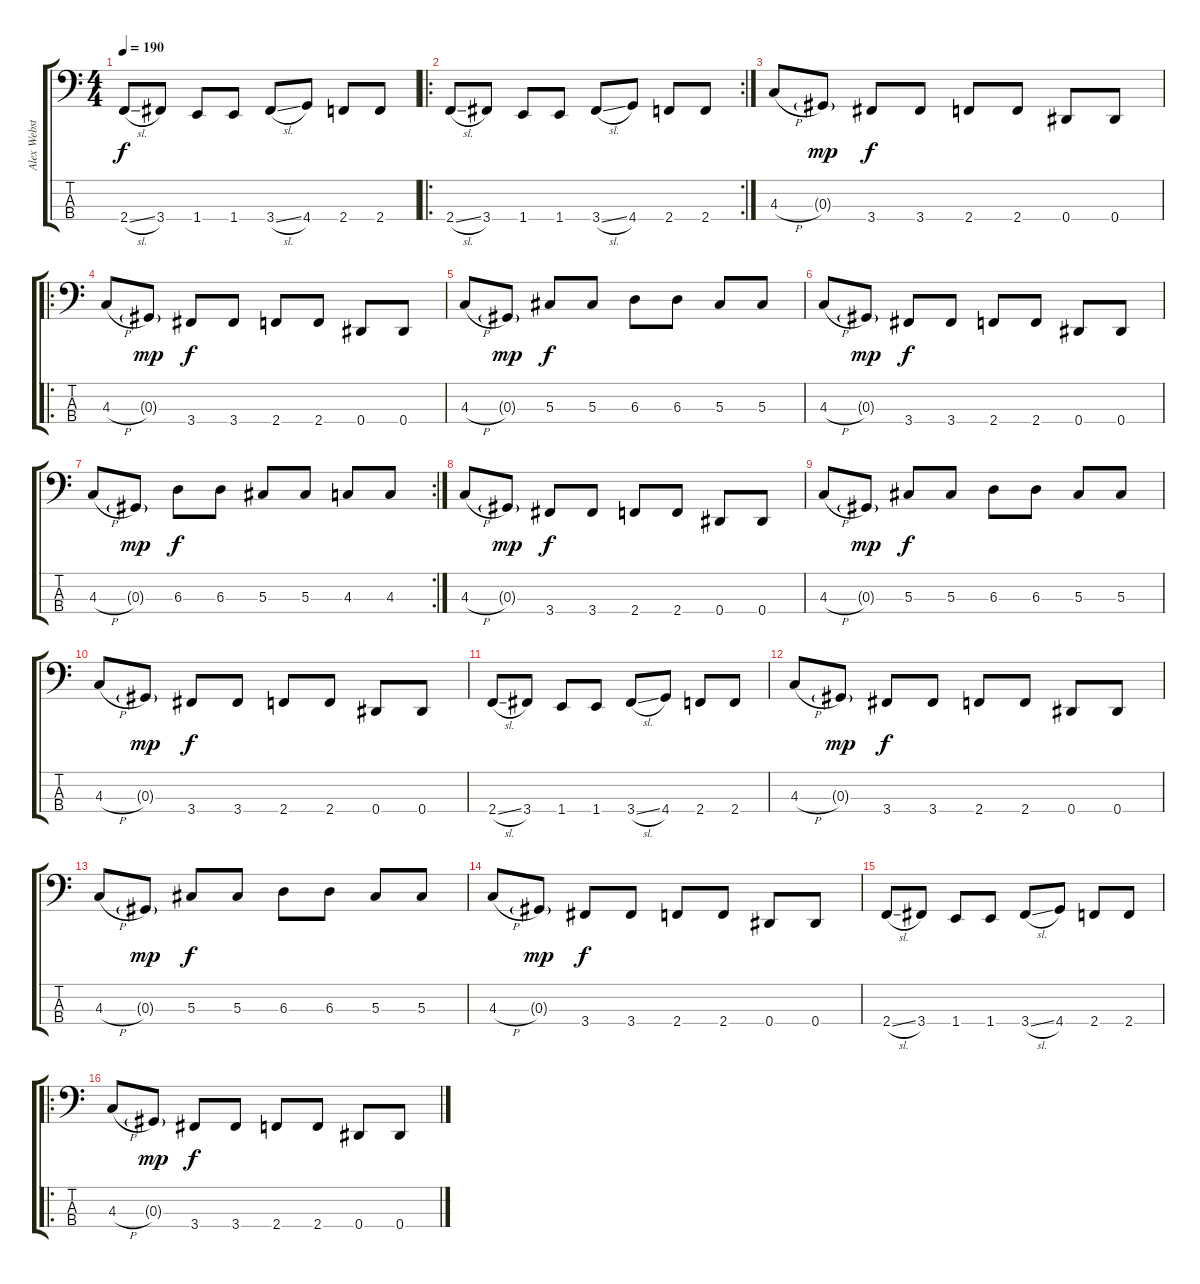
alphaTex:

\track ("Alex Webster" "Alex Webst") {instrument electricbassfinger}
\staff {score tabs}
\tuning (Gb2 Db2 Ab1 Eb1) {hide}
\ts (4 4)
\tempo 190
\clef f4
\ks c
2.4{sl}.8{dy f} 3.4.8 1.4.8 1.4.8 3.4{sl}.8 4.4.8 2.4.8 2.4.8 |
\ro
\rc 2
2.4{sl}.8 3.4.8 1.4.8 1.4.8 3.4{sl}.8 4.4.8 2.4.8 2.4.8 |
4.3{h}.8 0.3{g}.8{dy mp} 3.4.8{dy f} 3.4.8 2.4.8 2.4.8 0.4.8 0.4.8 |
\ro
4.3{h}.8 0.3{g}.8{dy mp} 3.4.8{dy f} 3.4.8 2.4.8 2.4.8 0.4.8 0.4.8 |
4.3{h}.8 0.3{g}.8{dy mp} 5.3.8{dy f} 5.3.8 6.3.8 6.3.8 5.3.8 5.3.8 |
4.3{h}.8 0.3{g}.8{dy mp} 3.4.8{dy f} 3.4.8 2.4.8 2.4.8 0.4.8 0.4.8 |
\rc 2
4.3{h}.8 0.3{g}.8{dy mp} 6.3.8{dy f} 6.3.8 5.3.8 5.3.8 4.3.8 4.3.8 |
4.3{h}.8 0.3{g}.8{dy mp} 3.4.8{dy f} 3.4.8 2.4.8 2.4.8 0.4.8 0.4.8 |
4.3{h}.8 0.3{g}.8{dy mp} 5.3.8{dy f} 5.3.8 6.3.8 6.3.8 5.3.8 5.3.8 |
4.3{h}.8 0.3{g}.8{dy mp} 3.4.8{dy f} 3.4.8 2.4.8 2.4.8 0.4.8 0.4.8 |
2.4{sl}.8 3.4.8 1.4.8 1.4.8 3.4{sl}.8 4.4.8 2.4.8 2.4.8 |
4.3{h}.8 0.3{g}.8{dy mp} 3.4.8{dy f} 3.4.8 2.4.8 2.4.8 0.4.8 0.4.8 |
4.3{h}.8 0.3{g}.8{dy mp} 5.3.8{dy f} 5.3.8 6.3.8 6.3.8 5.3.8 5.3.8 |
4.3{h}.8 0.3{g}.8{dy mp} 3.4.8{dy f} 3.4.8 2.4.8 2.4.8 0.4.8 0.4.8 |
2.4{sl}.8 3.4.8 1.4.8 1.4.8 3.4{sl}.8 4.4.8 2.4.8 2.4.8 |
\ro
4.3{h}.8 0.3{g}.8{dy mp} 3.4.8{dy f} 3.4.8 2.4.8 2.4.8 0.4.8 0.4.8
